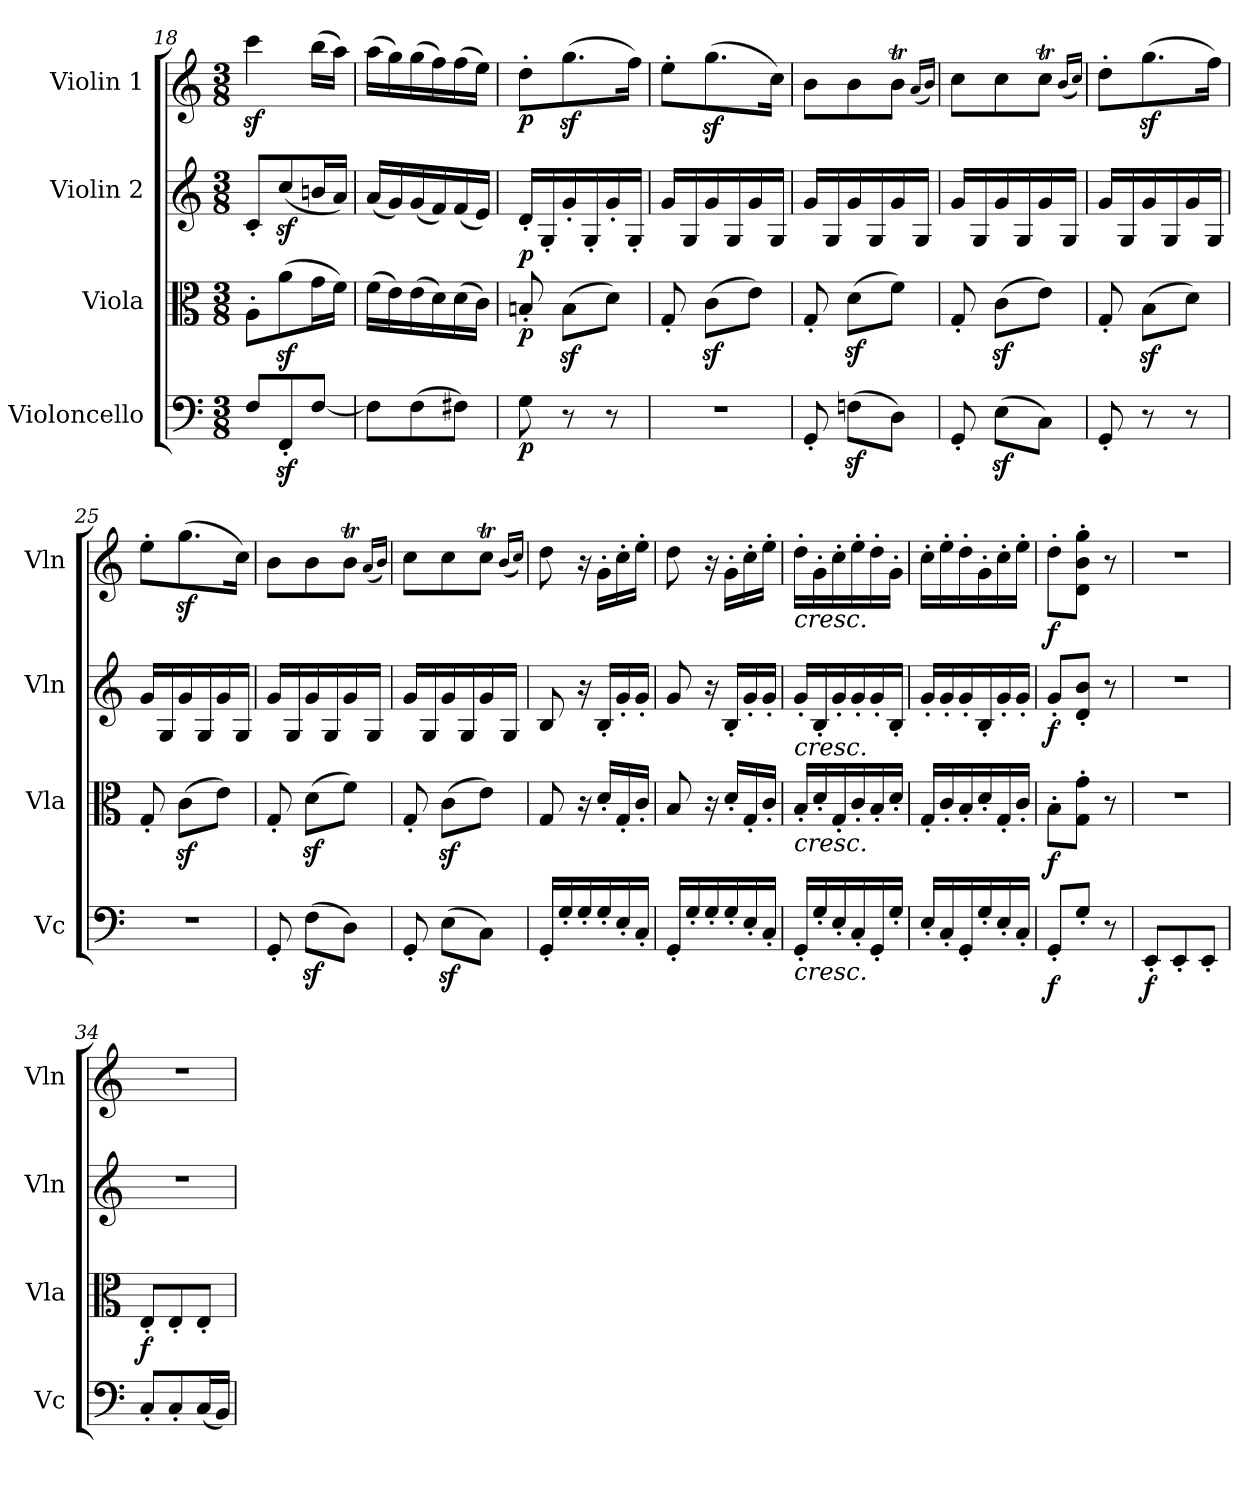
**kern	**dynam	**kern	**dynam	**kern	**dynam	**kern	**dynam
*part4	*part4	*part3	*part3	*part2	*part2	*part1	*part1
*staff4	*staff4	*staff3	*staff3	*staff2	*staff2	*staff1	*staff1
*I"Violoncello	*	*I"Viola	*	*I"Violin 2	*	*I"Violin 1	*
*I'Vc	*	*I'Vla	*	*I'Vln	*	*I'Vln	*
*clefF4	*	*clefC3	*	*clefG2	*	*clefG2	*
*k[]	*	*k[]	*	*k[]	*	*k[]	*
*M3/8	*	*M3/8	*	*M3/8	*	*M3/8	*
=18	=18	=18	=18	=18	=18	=18	=18
8F/L	.	8A'\L	.	8c'/L	.	4cccz<\	.
8FFz<'/	.	(8az<\	.	(8ccz</	.	.	.
[8F/J	.	16g\L	.	16bn/L	.	(16bb\LL	.
.	.	16f\JJ)	.	16a/JJ)	.	16aa\JJ)	.
!!LO:LB:g=z
=19	=19	=19	=19	=19	=19	=19	=19
8F\L]	.	(16f\LL	.	(16a/LL	.	(16aa\LL	.
.	.	16e\)	.	16g/)	.	16gg\)	.
(8F\	.	(16e\	.	(16g/	.	(16gg\	.
.	.	16d\)	.	16f/)	.	16ff\)	.
8F#X\J)	.	(16d\	.	(16f/	.	(16ff\	.
.	.	16c\JJ)	.	16e/JJ)	.	16ee\JJ)	.
=20	=20	=20	=20	=20	=20	=20	=20
!	!LO:DY:b	!	!LO:DY:b	!	!LO:DY:b	!	!LO:DY:b
8G\	p	8Bn'/	p	16d'/LL	p	8dd'\L	p
.	.	.	.	16G'/	.	.	.
8r	.	(8Bz<\L	.	16g'/	.	(8.ggz<\	.
.	.	.	.	16G'/	.	.	.
8r	.	8d\J)	.	16g'/	.	.	.
.	.	.	.	16G'/JJ	.	16ff\Jk)	.
!!LO:LB:g=z
=21	=21	=21	=21	=21	=21	=21	=21
4.r	.	8G'/	.	16g/LL	.	8ee'\L	.
.	.	.	.	16G/	.	.	.
.	.	(8cz<\L	.	16g/	.	(8.ggz<\	.
.	.	.	.	16G/	.	.	.
.	.	8e\J)	.	16g/	.	.	.
.	.	.	.	16G/JJ	.	16cc\Jk)	.
=22	=22	=22	=22	=22	=22	=22	=22
8GG'/	.	8G'/	.	16g/LL	.	8b\L	.
.	.	.	.	16G/	.	.	.
(8Fnz<\L	.	(8dz<\L	.	16g/	.	8b\	.
.	.	.	.	16G/	.	.	.
8D\J)	.	8f\J)	.	16g/	.	8bt\J	.
.	.	.	.	16G/JJ	.	.	.
.	.	.	.	.	.	(16qa/LL	.
.	.	.	.	.	.	16qb/JJ)	.
=23	=23	=23	=23	=23	=23	=23	=23
8GG'/	.	8G'/	.	16g/LL	.	8cc\L	.
.	.	.	.	16G/	.	.	.
(8Ez<\L	.	(8cz<\L	.	16g/	.	8cc\	.
.	.	.	.	16G/	.	.	.
8C\J)	.	8e\J)	.	16g/	.	8ccT\J	.
.	.	.	.	16G/JJ	.	.	.
.	.	.	.	.	.	(16qb/LL	.
.	.	.	.	.	.	16qcc/JJ)	.
=24	=24	=24	=24	=24	=24	=24	=24
8GG'/	.	8G'/	.	16g/LL	.	8dd'\L	.
.	.	.	.	16G/	.	.	.
8r	.	(8Bz<\L	.	16g/	.	(8.ggz<\	.
.	.	.	.	16G/	.	.	.
8r	.	8d\J)	.	16g/	.	.	.
.	.	.	.	16G/JJ	.	16ff\Jk)	.
=25	=25	=25	=25	=25	=25	=25	=25
4.r	.	8G'/	.	16g/LL	.	8ee'\L	.
.	.	.	.	16G/	.	.	.
.	.	(8cz<\L	.	16g/	.	(8.ggz<\	.
.	.	.	.	16G/	.	.	.
.	.	8e\J)	.	16g/	.	.	.
.	.	.	.	16G/JJ	.	16cc\Jk)	.
=26	=26	=26	=26	=26	=26	=26	=26
8GG'/	.	8G'/	.	16g/LL	.	8b\L	.
.	.	.	.	16G/	.	.	.
(8Fz<\L	.	(8dz<\L	.	16g/	.	8b\	.
.	.	.	.	16G/	.	.	.
8D\J)	.	8f\J)	.	16g/	.	8bt\J	.
.	.	.	.	16G/JJ	.	.	.
.	.	.	.	.	.	(16qa/LL	.
.	.	.	.	.	.	16qb/JJ)	.
=27	=27	=27	=27	=27	=27	=27	=27
8GG'/	.	8G'/	.	16g/LL	.	8cc\L	.
.	.	.	.	16G/	.	.	.
(8Ez<\L	.	(8cz<\L	.	16g/	.	8cc\	.
.	.	.	.	16G/	.	.	.
8C\J)	.	8e\J)	.	16g/	.	8ccT\J	.
.	.	.	.	16G/JJ	.	.	.
.	.	.	.	.	.	(16qb/LL	.
.	.	.	.	.	.	16qcc/JJ)	.
!!LO:LB:g=z
=28	=28	=28	=28	=28	=28	=28	=28
16GG'/LL	.	8G/	.	8B/	.	8dd\	.
16G'/	.	.	.	.	.	.	.
16G'/	.	16r	.	16r	.	16r	.
16G'/	.	16d'/LL	.	16B'/LL	.	16g'\LL	.
16E'/	.	16G'/	.	16g'/	.	16cc'\	.
16C'/JJ	.	16c'/JJ	.	16g'/JJ	.	16ee'\JJ	.
=29	=29	=29	=29	=29	=29	=29	=29
16GG'/LL	.	8B/	.	8g/	.	8dd\	.
16G'/	.	.	.	.	.	.	.
16G'/	.	16r	.	16r	.	16r	.
16G'/	.	16d'/LL	.	16B'/LL	.	16g'\LL	.
16E'/	.	16G'/	.	16g'/	.	16cc'\	.
16C'/JJ	.	16c'/JJ	.	16g'/JJ	.	16ee'\JJ	.
!!LO:PB:g=z
=30	=30	=30	=30	=30	=30	=30	=30
!	!	!	!	!	!	!LO:TX:b:i:t=cresc.	!
!	!	!	!	!LO:TX:b:i:t=cresc.	!	!	!
!	!	!LO:TX:b:i:t=cresc.	!	!	!	!	!
!LO:TX:b:i:t=cresc.	!	!	!	!	!	!	!
16GG'/LL	.	16B'/LL	.	16g'/LL	.	16dd'\LL	.
16G'/	.	16d'/	.	16B'/	.	16g'\	.
16E'/	.	16G'/	.	16g'/	.	16cc'\	.
16C'/	.	16c'/	.	16g'/	.	16ee'\	.
16GG'/	.	16B'/	.	16g'/	.	16dd'\	.
16G'/JJ	.	16d'/JJ	.	16B'/JJ	.	16g'\JJ	.
=31	=31	=31	=31	=31	=31	=31	=31
16E'/LL	.	16G'/LL	.	16g'/LL	.	16cc'\LL	.
16C'/	.	16c'/	.	16g'/	.	16ee'\	.
16GG'/	.	16B'/	.	16g'/	.	16dd'\	.
16G'/	.	16d'/	.	16B'/	.	16g'\	.
16E'/	.	16G'/	.	16g'/	.	16cc'\	.
16C'/JJ	.	16c'/JJ	.	16g'/JJ	.	16ee'\JJ	.
=32	=32	=32	=32	=32	=32	=32	=32
!	!LO:DY:b	!	!LO:DY:b	!	!LO:DY:b	!	!LO:DY:b
8GG'/L	f	8B'\L	f	8g'/L	f	8dd'\L	f
8G'/J	.	8G\' 8g\'J	.	8d/' 8b/'J	.	8d\' 8b\' 8gg\'J	.
8r	.	8r	.	8r	.	8r	.
=33	=33	=33	=33	=33	=33	=33	=33
!	!LO:DY:b	!	!	!	!	!	!
8EE'/L	f	4.r	.	4.r	.	4.r	.
8EE'/	.	.	.	.	.	.	.
8EE'/J	.	.	.	.	.	.	.
=34	=34	=34	=34	=34	=34	=34	=34
!	!	!	!LO:DY:b	!	!	!	!
8C'/L	.	8E'/L	f	4.r	.	4.r	.
8C'/	.	8E'/	.	.	.	.	.
(16C/L	.	8E'/J	.	.	.	.	.
16BB/JJ)	.	.	.	.	.	.	.
=	=	=	=	=	=	=	=
*-	*-	*-	*-	*-	*-	*-	*-
